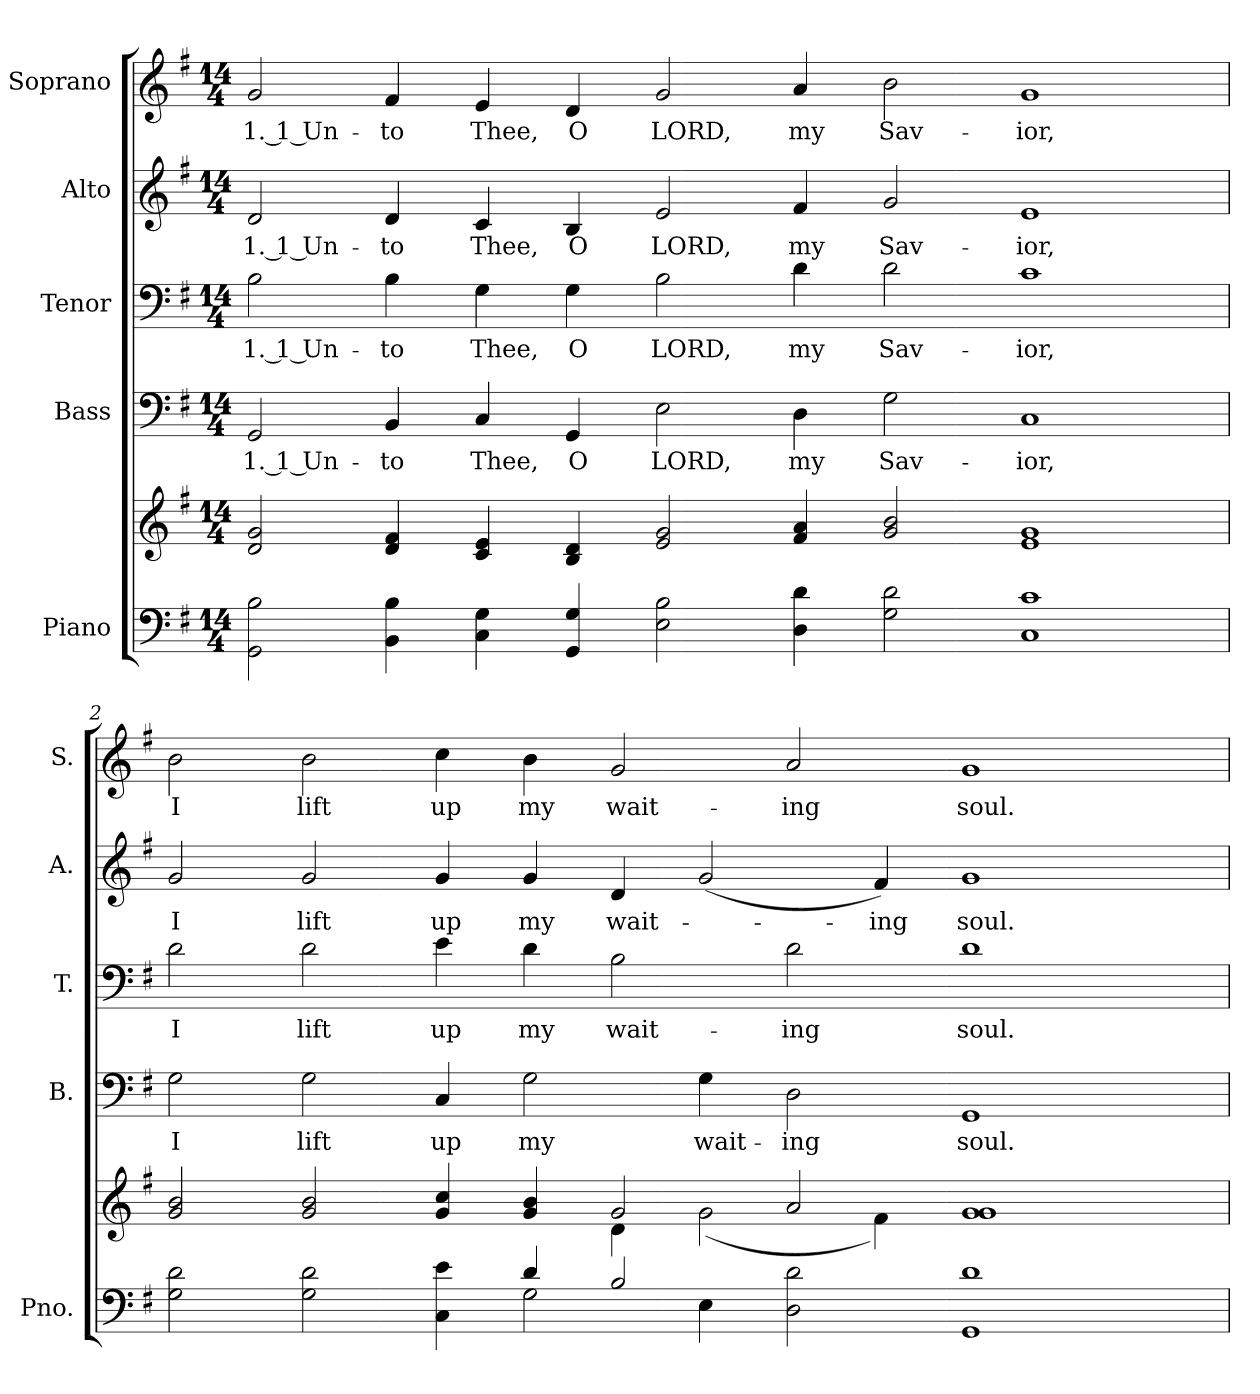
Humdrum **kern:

**kern	**kern	**kern	**text	**kern	**text	**kern	**text	**kern	**text
*part5	*part5	*part4	*part4	*part3	*part3	*part2	*part2	*part1	*part1
*staff6	*staff5	*staff4	*staff4	*staff3	*staff3	*staff2	*staff2	*staff1	*staff1
*I"Piano	*	*I"Bass	*	*I"Tenor	*	*I"Alto	*	*I"Soprano	*
*I'Pno.	*	*I'B.	*	*I'T.	*	*I'A.	*	*I'S.	*
!!LO:PB:g=z
*clefF4	*clefG2	*clefF4	*	*clefF4	*	*clefG2	*	*clefG2	*
*k[f#]	*k[f#]	*k[f#]	*	*k[f#]	*	*k[f#]	*	*k[f#]	*
*G:	*G:	*G:	*	*G:	*	*G:	*	*G:	*
*M14/4	*M14/4	*M14/4	*	*M14/4	*	*M14/4	*	*M14/4	*
*MM180	*MM180	*MM180	*	*MM180	*	*MM180	*	*MM180	*
=1	=1	=1	=1	=1	=1	=1	=1	=1	=1
!	!	!	!LO:LY:b:color=#000000	!	!	!	!	!	!
!	!	!	!	!	!LO:LY:b:color=#000000	!	!	!	!
!	!	!	!	!	!	!	!LO:LY:b:color=#000000	!	!
!	!	!	!	!	!	!	!	!	!LO:LY:b:color=#000000
2GGi\ 2Bi	2di/ 2gi	2GGi/	1. 1 Un-	2Bi\	1. 1 Un-	2di/	1. 1 Un-	2gi/	1. 1 Un-
!	!	!	!LO:LY:b:color=#000000	!	!	!	!	!	!
!	!	!	!	!	!LO:LY:b:color=#000000	!	!	!	!
!	!	!	!	!	!	!	!LO:LY:b:color=#000000	!	!
!	!	!	!	!	!	!	!	!	!LO:LY:b:color=#000000
4BBi\ 4Bi	4di/ 4f#i	4BBi/	-to	4Bi\	-to	4di/	-to	4f#i/	-to
!	!	!	!LO:LY:b:color=#000000	!	!	!	!	!	!
!	!	!	!	!	!LO:LY:b:color=#000000	!	!	!	!
!	!	!	!	!	!	!	!LO:LY:b:color=#000000	!	!
!	!	!	!	!	!	!	!	!	!LO:LY:b:color=#000000
4Ci\ 4Gi	4ci/ 4ei	4Ci/	Thee,	4Gi\	Thee,	4ci/	Thee,	4ei/	Thee,
!	!	!	!LO:LY:b:color=#000000	!	!	!	!	!	!
!	!	!	!	!	!LO:LY:b:color=#000000	!	!	!	!
!	!	!	!	!	!	!	!LO:LY:b:color=#000000	!	!
!	!	!	!	!	!	!	!	!	!LO:LY:b:color=#000000
4GGi/ 4Gi	4Bi/ 4di	4GGi/	O	4Gi\	O	4Bi/	O	4di/	O
!	!	!	!LO:LY:b:color=#000000	!	!	!	!	!	!
!	!	!	!	!	!LO:LY:b:color=#000000	!	!	!	!
!	!	!	!	!	!	!	!LO:LY:b:color=#000000	!	!
!	!	!	!	!	!	!	!	!	!LO:LY:b:color=#000000
2Ei\ 2Bi	2ei/ 2gi	2Ei\	LORD,	2Bi\	LORD,	2ei/	LORD,	2gi/	LORD,
!	!	!	!LO:LY:b:color=#000000	!	!	!	!	!	!
!	!	!	!	!	!LO:LY:b:color=#000000	!	!	!	!
!	!	!	!	!	!	!	!LO:LY:b:color=#000000	!	!
!	!	!	!	!	!	!	!	!	!LO:LY:b:color=#000000
4Di\ 4di	4f#i/ 4ai	4Di\	my	4di\	my	4f#i/	my	4ai/	my
!	!	!	!LO:LY:b:color=#000000	!	!	!	!	!	!
!	!	!	!	!	!LO:LY:b:color=#000000	!	!	!	!
!	!	!	!	!	!	!	!LO:LY:b:color=#000000	!	!
!	!	!	!	!	!	!	!	!	!LO:LY:b:color=#000000
2Gi\ 2di	2gi/ 2bi	2Gi\	Sav-	2di\	Sav-	2gi/	Sav-	2bi\	Sav-
!	!	!	!LO:LY:b:color=#000000	!	!	!	!	!	!
!	!	!	!	!	!LO:LY:b:color=#000000	!	!	!	!
!	!	!	!	!	!	!	!LO:LY:b:color=#000000	!	!
!	!	!	!	!	!	!	!	!	!LO:LY:b:color=#000000
1Ci 1ci	1ei 1gi	1Ci	-ior,	1ci	-ior,	1ei	-ior,	1gi	-ior,
=2	=2	=2	=2	=2	=2	=2	=2	=2	=2
*^	*^	*	*	*	*	*	*	*	*
!	!	!	!	!	!LO:LY:b:color=#000000	!	!	!	!	!	!
!	!	!	!	!	!	!	!LO:LY:b:color=#000000	!	!	!	!
!	!	!	!	!	!	!	!	!	!LO:LY:b:color=#000000	!	!
!	!	!	!	!	!	!	!	!	!	!	!LO:LY:b:color=#000000
2Gi\ 2di	1ryy	2gi/ 2bi	1ryy	2Gi\	I	2di\	I	2gi/	I	2bi\	I
!	!	!	!	!	!LO:LY:b:color=#000000	!	!	!	!	!	!
!	!	!	!	!	!	!	!LO:LY:b:color=#000000	!	!	!	!
!	!	!	!	!	!	!	!	!	!LO:LY:b:color=#000000	!	!
!	!	!	!	!	!	!	!	!	!	!	!LO:LY:b:color=#000000
2Gi\ 2di	.	2gi/ 2bi	.	2Gi\	lift	2di\	lift	2gi/	lift	2bi\	lift
!	!	!	!	!	!LO:LY:b:color=#000000	!	!	!	!	!	!
!	!	!	!	!	!	!	!LO:LY:b:color=#000000	!	!	!	!
!	!	!	!	!	!	!	!	!	!LO:LY:b:color=#000000	!	!
!	!	!	!	!	!	!	!	!	!	!	!LO:LY:b:color=#000000
4Ci\ 4ei	4ryy	4gi/ 4cci	2ryy	4Ci/	up	4ei\	up	4gi/	up	4cci\	up
!	!	!	!	!	!LO:LY:b:color=#000000	!	!	!	!	!	!
!	!	!	!	!	!	!	!LO:LY:b:color=#000000	!	!	!	!
!	!	!	!	!	!	!	!	!	!LO:LY:b:color=#000000	!	!
!	!	!	!	!	!	!	!	!	!	!	!LO:LY:b:color=#000000
4di/	2Gi\	4gi/ 4bi	.	2Gi\	my	4di\	my	4gi/	my	4bi\	my
!	!	!	!	!	!	!	!LO:LY:b:color=#000000	!	!	!	!
!	!	!	!	!	!	!	!	!	!LO:LY:b:color=#000000	!	!
!	!	!	!	!	!	!	!	!	!	!	!LO:LY:b:color=#000000
2Bi/	.	2gi/	4di\	.	.	2Bi\	wait-	4di/	wait-	2gi/	wait-
!	!	!	!	!	!LO:LY:b:color=#000000	!	!	!	!	!	!
.	4Ei\	.	(2gi\	4Gi\	wait-	.	.	(2gi/	.	.	.
!	!	!	!	!	!LO:LY:b:color=#000000	!	!	!	!	!	!
!	!	!	!	!	!	!	!LO:LY:b:color=#000000	!	!	!	!
!	!	!	!	!	!	!	!	!	!	!	!LO:LY:b:color=#000000
2Di\ 2di	1ryy	2ai/	.	2Di\	-ing	2di\	-ing	.	.	2ai/	-ing
!	!	!	!	!	!	!	!	!	!LO:LY:b:color=#000000	!	!
.	.	.	4f#i\)	.	.	.	.	4f#i/)	-ing	.	.
!	!	!	!	!	!LO:LY:b:color=#000000	!	!	!	!	!	!
!	!	!	!	!	!	!	!LO:LY:b:color=#000000	!	!	!	!
!	!	!	!	!	!	!	!	!	!LO:LY:b:color=#000000	!	!
!	!	!	!	!	!	!	!	!	!	!	!LO:LY:b:color=#000000
1GGi 1di	.	1gi 1gi	2ryy	1GGi	soul.	1di	soul.	1gi	soul.	1gi	soul.
.	2ryy	.	2ryy	.	.	.	.	.	.	.	.
*v	*v	*	*	*	*	*	*	*	*	*	*
*	*v	*v	*	*	*	*	*	*	*	*
=	=	=	=	=	=	=	=	=	=
*-	*-	*-	*-	*-	*-	*-	*-	*-	*-
